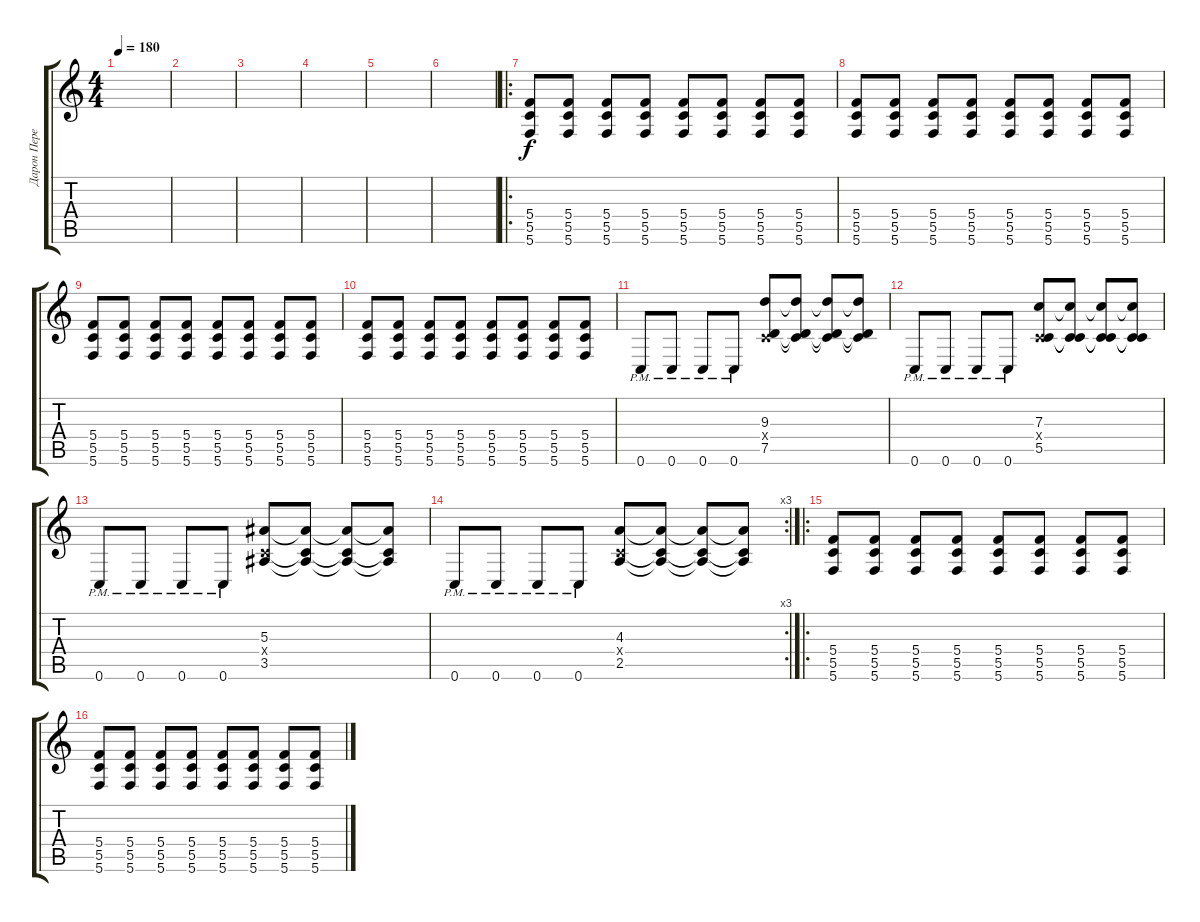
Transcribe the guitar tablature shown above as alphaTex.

\track ("Дарон Перегруз" "Дарон Пере") {instrument distortionguitar}
\staff {score tabs}
\tuning (D4 A3 F3 C3 G2 C2) {hide}
\ts (4 4)
\tempo 180
\clef g2
\ks c
|
|
|
|
|
|
\ro
(5.4 5.5 5.6).8 (5.4 5.5 5.6).8 (5.4 5.5 5.6).8 (5.4 5.5 5.6).8 (5.4 5.5 5.6).8 (5.4 5.5 5.6).8 (5.4 5.5 5.6).8 (5.4 5.5 5.6).8 |
(5.4 5.5 5.6).8 (5.4 5.5 5.6).8 (5.4 5.5 5.6).8 (5.4 5.5 5.6).8 (5.4 5.5 5.6).8 (5.4 5.5 5.6).8 (5.4 5.5 5.6).8 (5.4 5.5 5.6).8 |
(5.4 5.5 5.6).8 (5.4 5.5 5.6).8 (5.4 5.5 5.6).8 (5.4 5.5 5.6).8 (5.4 5.5 5.6).8 (5.4 5.5 5.6).8 (5.4 5.5 5.6).8 (5.4 5.5 5.6).8 |
(5.4 5.5 5.6).8 (5.4 5.5 5.6).8 (5.4 5.5 5.6).8 (5.4 5.5 5.6).8 (5.4 5.5 5.6).8 (5.4 5.5 5.6).8 (5.4 5.5 5.6).8 (5.4 5.5 5.6).8 |
0.6{pm}.8 0.6{pm}.8 0.6{pm}.8 0.6{pm}.8 (9.3 0.4{x} 7.5).8 (9.3{t} 0.4{t} 7.5{t}).8 (9.3{t} 0.4{t} 7.5{t}).8 (9.3{t} 0.4{t} 7.5{t}).8 |
0.6{pm}.8 0.6{pm}.8 0.6{pm}.8 0.6{pm}.8 (7.3 0.4{x} 5.5).8 (7.3{t} 0.4{t} 5.5{t}).8 (7.3{t} 0.4{t} 5.5{t}).8 (7.3{t} 0.4{t} 5.5{t}).8 |
0.6{pm}.8 0.6{pm}.8 0.6{pm}.8 0.6{pm}.8 (5.3 0.4{x} 3.5).8 (5.3{t} 0.4{t} 3.5{t}).8 (5.3{t} 0.4{t} 3.5{t}).8 (5.3{t} 0.4{t} 3.5{t}).8 |
\rc 3
0.6{pm}.8 0.6{pm}.8 0.6{pm}.8 0.6{pm}.8 (4.3 0.4{x} 2.5).8 (4.3{t} 0.4{t} 2.5{t}).8 (4.3{t} 0.4{t} 2.5{t}).8 (4.3{t} 0.4{t} 2.5{t}).8 |
\ro
(5.4 5.5 5.6).8 (5.4 5.5 5.6).8 (5.4 5.5 5.6).8 (5.4 5.5 5.6).8 (5.4 5.5 5.6).8 (5.4 5.5 5.6).8 (5.4 5.5 5.6).8 (5.4 5.5 5.6).8 |
(5.4 5.5 5.6).8 (5.4 5.5 5.6).8 (5.4 5.5 5.6).8 (5.4 5.5 5.6).8 (5.4 5.5 5.6).8 (5.4 5.5 5.6).8 (5.4 5.5 5.6).8 (5.4 5.5 5.6).8
